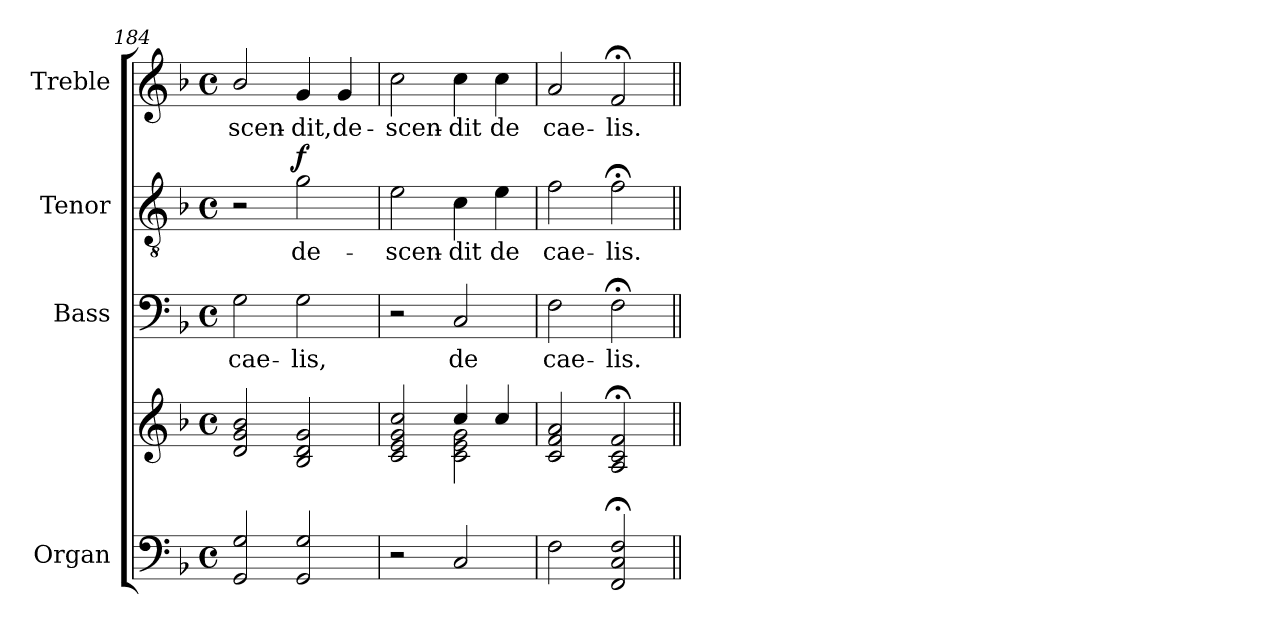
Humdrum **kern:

**kern	**kern	**kern	**text	**kern	**text	**dynam	**kern	**text
*part4	*part4	*part3	*part3	*part2	*part2	*part2	*part1	*part1
*staff5	*staff4	*staff3	*staff3	*staff2	*staff2	*staff2	*staff1	*staff1
*I"Organ	*	*I"Bass	*	*I"Tenor	*	*	*I"Treble	*
*I'Organ	*	*I'Bass	*	*I'Tenor	*	*	*I'Treble	*
*clefF4	*clefG2	*clefF4	*	*clefGv2	*	*	*clefG2	*
*k[b-]	*k[b-]	*k[b-]	*	*k[b-]	*	*	*k[b-]	*
*F:	*F:	*F:	*	*F:	*	*	*F:	*
*M4/4	*M4/4	*M4/4	*	*M4/4	*	*	*M4/4	*
*met(c)	*met(c)	*met(c)	*	*met(c)	*	*	*met(c)	*
=184	=184	=184	=184	=184	=184	=184	=184	=184
*	*^	*	*	*	*	*	*	*
!	!	!	!	!LO:LY:b	!	!	!	!	!LO:LY:b
2GG 2G	2d 2g 2b-	1ryy	2G	cae-	2r	.	.	2b-/	-scen-
!	!	!	!	!LO:LY:b	!	!LO:LY:b	!LO:DY:b	!	!LO:LY:b
2GG 2G	2B- 2d 2g	.	2G	-lis,	2g	de-	f	4g	-dit,
!	!	!	!	!	!	!	!	!	!LO:LY:b
.	.	.	.	.	.	.	.	4g	de-
=185	=185	=185	=185	=185	=185	=185	=185	=185	=185
!	!	!	!	!	!	!LO:LY:b	!	!	!LO:LY:b
2r	2c 2e 2g 2cc	2ryy	2r	.	2e	-scen-	.	2cc	-scen-
!	!	!	!	!LO:LY:b	!	!LO:LY:b	!	!	!LO:LY:b
2C	4cc/	2c\ 2e\ 2g\	2C	de	4c	-dit	.	4cc	-dit
!	!	!	!	!	!	!LO:LY:b	!	!	!LO:LY:b
.	4cc/	.	.	.	4e	de	.	4cc	de
=186	=186	=186	=186	=186	=186	=186	=186	=186	=186
!	!	!	!	!LO:LY:b	!	!LO:LY:b	!	!	!LO:LY:b
2F	2c 2f 2a	1ryy	2F	cae-	2f	cae-	.	2a	cae-
!	!	!	!	!LO:LY:b	!	!LO:LY:b	!	!	!LO:LY:b
2FF; 2C; 2F;	2A;< 2c;< 2f;<	.	2F;<	-lis.	2f;<	-lis.	.	2f;<	-lis.
*	*v	*v	*	*	*	*	*	*	*
=||	=||	=||	=||	=||	=||	=||	=||	=||
*-	*-	*-	*-	*-	*-	*-	*-	*-
